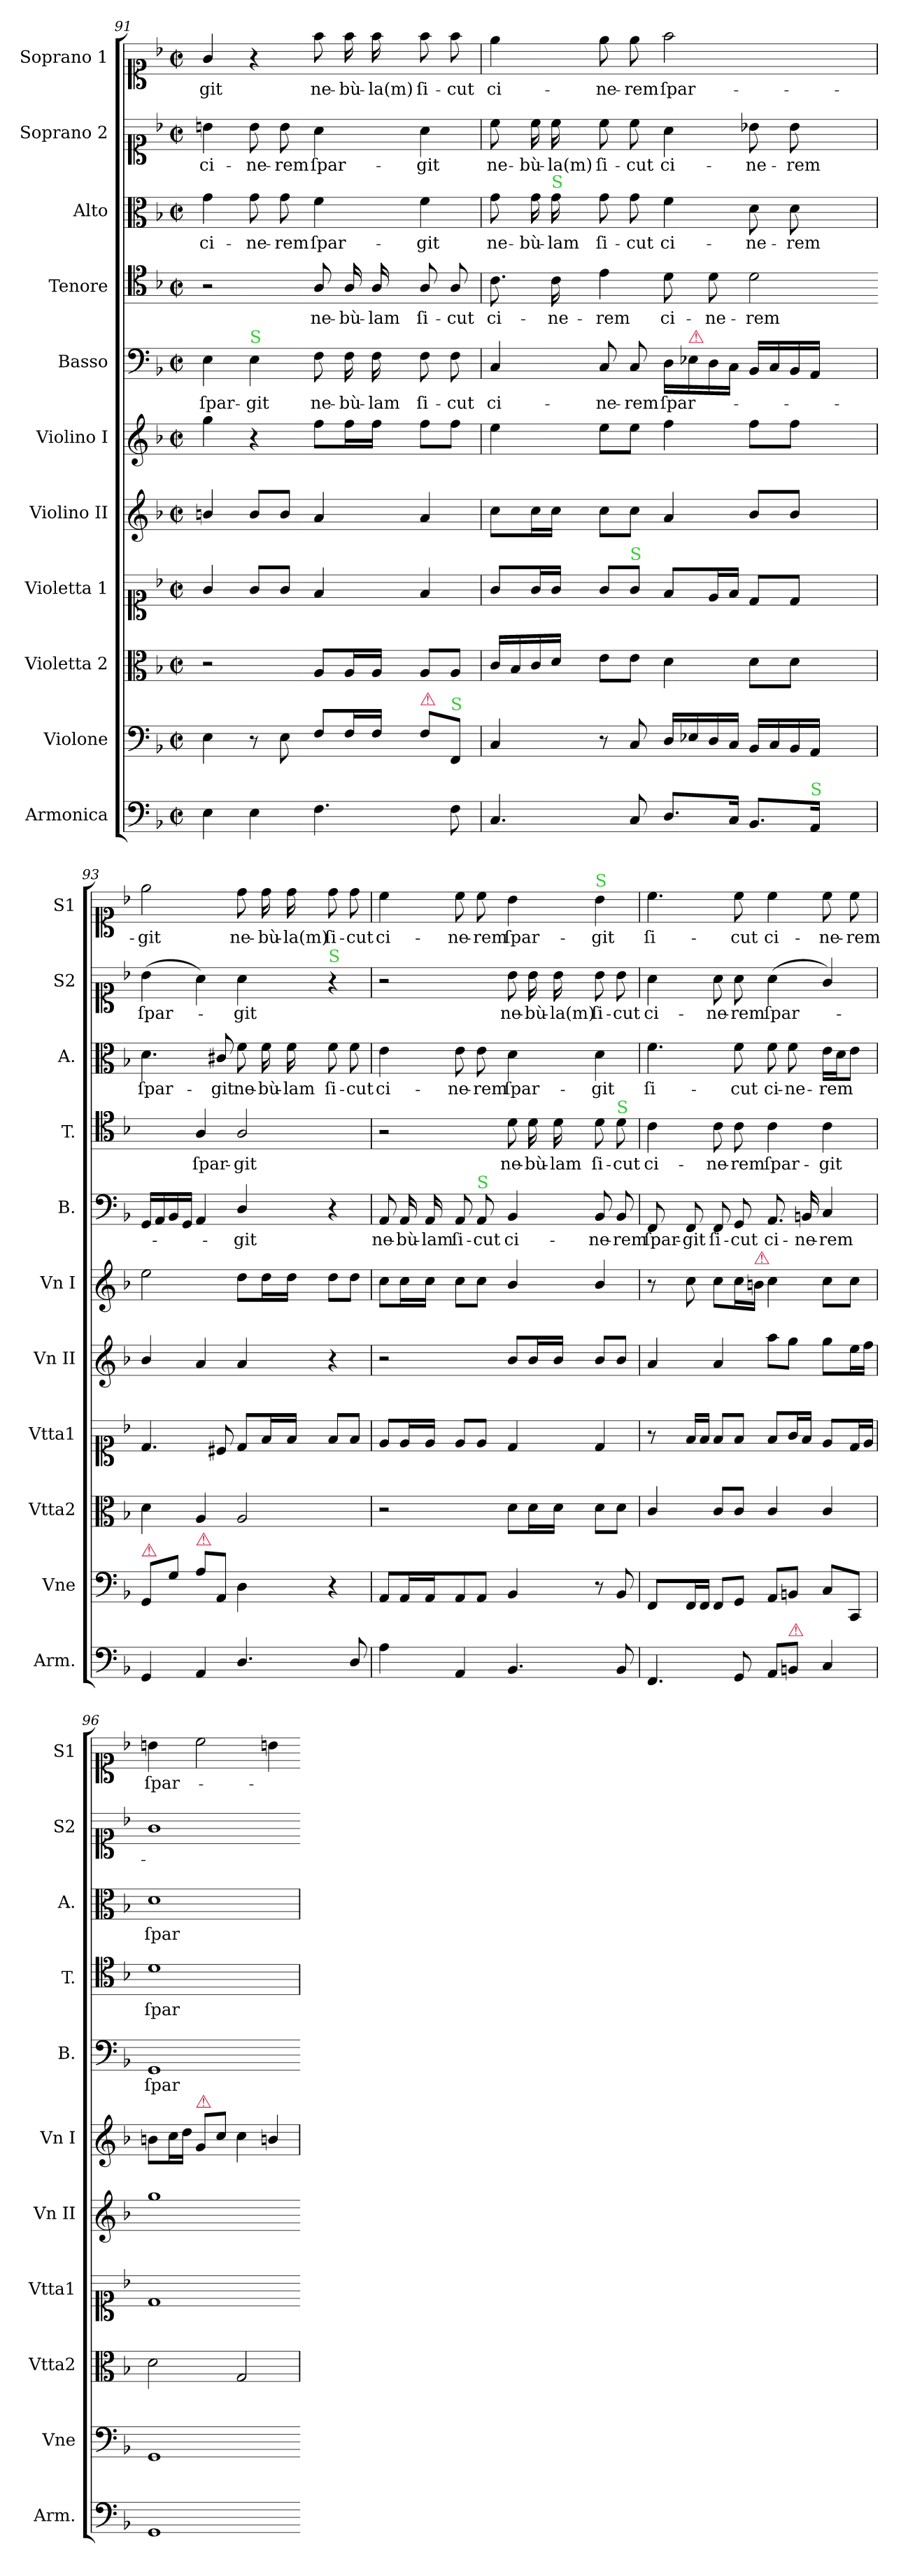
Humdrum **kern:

**kern	**kern	**kern	**kern	**kern	**kern	**kern	**text	**kern	**text	**kern	**text	**kern	**text	**kern	**text
*part11	*part10	*part9	*part8	*part7	*part6	*part5	*part5	*part4	*part4	*part3	*part3	*part2	*part2	*part1	*part1
*staff11	*staff10	*staff9	*staff8	*staff7	*staff6	*staff5	*staff5	*staff4	*staff4	*staff3	*staff3	*staff2	*staff2	*staff1	*staff1
*I"Armonica	*I"Violone	*I"Violetta 2	*I"Violetta 1	*I"Violino II	*I"Violino I	*I"Basso	*	*I"Tenore	*	*I"Alto	*	*I"Soprano 2	*	*I"Soprano 1	*
*I'Arm.	*I'Vne	*I'Vtta2	*I'Vtta1	*I'Vn II	*I'Vn I	*I'B.	*	*I'T.	*	*I'A.	*	*I'S2	*	*I'S1	*
*clefF4	*clefF4	*clefC3	*clefC1	*clefG2	*clefG2	*clefF4	*	*clefC4	*	*clefC3	*	*clefC1	*	*clefC1	*
*k[b-]	*k[b-]	*k[b-]	*k[b-]	*k[b-]	*k[b-]	*k[b-]	*	*k[b-]	*	*k[b-]	*	*k[b-]	*	*k[b-]	*
*F:	*F:	*F:	*F:	*F:	*F:	*F:	*	*F:	*	*F:	*	*F:	*	*F:	*
*M2/2	*M2/2	*M2/2	*M2/2	*M2/2	*M2/2	*M2/2	*	*M2/2	*	*M2/2	*	*M2/2	*	*M2/2	*
*met(c|)	*met(c|)	*met(c|)	*met(c|)	*met(c|)	*met(c|)	*met(c|)	*	*met(c|)	*	*met(c|)	*	*met(c|)	*	*met(c|)	*
=91	=91	=91	=91	=91	=91	=91	=91	=91	=91	=91	=91	=91	=91	=91	=91
4E\	4E\	2r	4g/	4bn/	4gg\	4E\	ſpar-	2r	.	4g\	ci-	4bn\	ci-	4g/	-git
!	!	!	!	!	!	!LO:TX:a:color=limegreen:t=S	!	!	!	!	!	!	!	!	!
4E\	8r	.	8g/L	8b/L	4r	4E\	-git	.	.	8g\	-ne-	8b\	-ne-	4r	.
.	8E\	.	8g/J	8b/J	.	.	.	.	.	8g\	-rem	8b\	-rem	.	.
4.F\	8F/L	8A/L	4f/	4a/	8ff\L	8F\	ne-	8A/	ne-	4f\	ſpar-	4a\	ſpar-	8ff\	ne-
.	16F/L	16A/L	.	.	16ff\L	16F\	-bù-	16A/	-bù-	.	.	.	.	16ff\	-bù-
.	16F/JJ	16A/JJ	.	.	16ff\JJ	16F\	-lam	16A/	-lam	.	.	.	.	16ff\	-la(m)
!	!LO:TX:a:color=crimson:t=⚠	!	!	!	!	!	!	!	!	!	!	!	!	!	!
.	8F\L	8A/L	4f/	4a/	8ff\L	8F\	ſi-	8A/	ſi-	4f\	-git	4a\	-git	8ff\	ſi-
!	!LO:TX:a:color=limegreen:t=S	!	!	!	!	!	!	!	!	!	!	!	!	!	!
8F\	8FF/J	8A/J	.	.	8ff\J	8F\	-cut	8A/	-cut	.	.	.	.	8ff\	-cut
=92	=92	=92	=92	=92	=92	=92	=92	=92	=92	=92	=92	=92	=92	=92	=92
4.C/	4C/	16c/LL	8g/L	8cc\L	4ee\	4C/	ci-	8.c\	ci-	8g\	ne-	8cc\	ne-	4ee\	ci-
.	.	16B-/	.	.	.	.	.	.	.	.	.	.	.	.	.
.	.	16c/	16g/L	16cc\L	.	.	.	.	.	16g\	-bù-	16cc\	-bù-	.	.
!	!	!	!	!	!	!	!	!	!	!LO:TX:a:color=limegreen:t=S	!	!	!	!	!
.	.	16d/JJ	16g/JJ	16cc\JJ	.	.	.	16c\	-ne-	16g\	-lam	16cc\	-la(m)	.	.
.	8r	8e\L	8g/L	8cc\L	8ee\L	8C/	-ne-	4e\	-rem	8g\	ſi-	8cc\	ſi-	8ee\	-ne-
!	!	!	!LO:TX:a:color=limegreen:t=S	!	!	!	!	!	!	!	!	!	!	!	!
8C/	8C/	8e\J	8g/J	8cc\J	8ee\J	8C/	-rem	.	.	8g\	-cut	8cc\	-cut	8ee\	-rem
8.D/L	16D/LL	4d\	8f/L	4a/	4ff\	16D\LL	ſpar-	8d\	ci-	4f\	ci-	4a\	ci-	2ff\	ſpar-
!	!	!	!	!	!	!LO:TX:a:color=crimson:t=⚠	!	!	!	!	!	!	!	!	!
.	16E-X/	.	.	.	.	16E-X\	.	.	.	.	.	.	.	.	.
.	16D/	.	16e/L	.	.	16D\	.	8d\	-ne-	.	.	.	.	.	.
16C/Jk	16C/JJ	.	16f/JJ	.	.	16C\JJ	.	.	.	.	.	.	.	.	.
8.BB-/L	16BB-/LL	8d\L	8d/L	8b-/L	8ff\L	16BB-/LL	.	2d\	-rem	8d\	-ne-	8b-X\	-ne-	.	.
.	16C/	.	.	.	.	16C/	.	.	.	.	.	.	.	.	.
.	16BB-/	8d\J	8d/J	8b-/J	8ff\J	16BB-/	.	.	.	8d\	-rem	8b-\	-rem	.	.
!LO:TX:a:color=limegreen:t=S	!	!	!	!	!	!	!	!	!	!	!	!	!	!	!
16AA/Jk	16AA/JJ	.	.	.	.	16AA/JJ	.	.	.	.	.	.	.	.	.
4ryy	4ryy	4ryy	4ryy	4ryy	4ryy	4ryy	.	.	.	4ryy	.	4ryy	.	4ryy	.
=93	=93	=93	=93	=93	=93	=93	=93	=93-	=93	=93	=93	=93	=93	=93	=93
!	!LO:TX:a:color=crimson:t=⚠	!	!	!	!	!	!	!	!	!	!	!	!	!	!
4GG/	8GG/L	4d\	4.d/	4b-/	2ee\	16GG/LL	.	4ryy	.	4.d\	ſpar-	(4b-\	ſpar-	2ee\	-git
.	.	.	.	.	.	16AA/	.	.	.	.	.	.	.	.	.
.	8G\J	.	.	.	.	16BB-/	.	.	.	.	.	.	.	.	.
.	.	.	.	.	.	16GG/JJ	.	.	.	.	.	.	.	.	.
!	!LO:TX:a:color=crimson:t=⚠	!	!	!	!	!	!	!	!	!	!	!	!	!	!
4AA/	8A\L	4A/	.	4a/	.	4AA/	.	4A/	ſpar-	.	.	4a\)	.	.	.
.	8AA/J	.	8c#X/	.	.	.	.	.	.	8c#X/	-git	.	.	.	.
!	!	!	!	!	!	!	!	!	!	!	!LO:LY:i	!	!	!	!
4.D/	4D\	2A/	8d/L	4a/	8dd\L	4D/	-git	2A/	-git	8f\	ne-	4a\	-git	8dd\	ne-
!	!	!	!	!	!	!	!	!	!	!	!LO:LY:i	!	!	!	!
.	.	.	16f/L	.	16dd\L	.	.	.	.	16f\	-bù-	.	.	16dd\	-bù-
!	!	!	!	!	!	!	!	!	!	!	!LO:LY:i	!	!	!	!
.	.	.	16f/JJ	.	16dd\JJ	.	.	.	.	16f\	-lam	.	.	16dd\	-la(m)
!	!	!	!	!	!	!	!	!	!	!	!	!LO:TX:a:color=limegreen:t=S	!	!	!
!	!	!	!	!	!	!	!	!	!	!	!LO:LY:i	!	!	!	!
.	4r	.	8f/L	4r	8dd\L	4r	.	.	.	8f\	ſi-	4r	.	8dd\	ſi-
!	!	!	!	!	!	!	!	!	!	!	!LO:LY:i	!	!	!	!
8D/	.	.	8f/J	.	8dd\J	.	.	.	.	8f\	-cut	.	.	8dd\	-cut
=94	=94	=94	=94	=94	=94	=94	=94	=94	=94	=94	=94	=94	=94	=94	=94
!	!	!	!	!	!	!	!	!	!	!	!LO:LY:i	!	!	!	!
4A\	8AA/L	2r	8e/L	2r	8cc\L	8AA/	ne-	2r	.	4e\	ci-	2r	.	4cc\	ci-
.	16AA/L	.	16e/L	.	16cc\L	16AA/	-bù-	.	.	.	.	.	.	.	.
.	16AA/J	.	16e/JJ	.	16cc\JJ	16AA/	-lam	.	.	.	.	.	.	.	.
!	!	!	!	!	!	!	!	!	!	!	!LO:LY:i	!	!	!	!
4AA/	8AA/	.	8e/L	.	8cc\L	8AA/	ſi-	.	.	8e\	-ne-	.	.	8cc\	-ne-
!	!	!	!	!	!	!LO:TX:a:color=limegreen:t=S	!	!	!	!	!	!	!	!	!
!	!	!	!	!	!	!	!	!	!	!	!LO:LY:i	!	!	!	!
.	8AA/J	.	8e/J	.	8cc\J	8AA/	-cut	.	.	8e\	-rem	.	.	8cc\	-rem
!	!	!	!	!	!	!	!	!	!	!	!LO:LY:i	!	!	!	!
4.BB-/	4BB-/	8d\L	4d/	8b-/L	4b-/	4BB-/	ci-	8d\	ne-	4d\	ſpar-	8b-\	ne-	4b-\	ſpar-
.	.	16d\L	.	16b-/L	.	.	.	16d\	-bù-	.	.	16b-\	-bù-	.	.
.	.	16d\JJ	.	16b-/JJ	.	.	.	16d\	-lam	.	.	16b-\	-la(m)	.	.
!	!	!	!	!	!	!	!	!	!	!	!	!	!	!LO:TX:a:color=limegreen:t=S	!
!	!	!	!	!	!	!	!	!	!	!	!LO:LY:i	!	!	!	!
.	8r	8d\L	4d/	8b-/L	4b-/	8BB-/	-ne-	8d\	ſi-	4d\	-git	8b-\	ſi-	4b-\	-git
!	!	!	!	!	!	!	!	!LO:TX:a:color=limegreen:t=S	!	!	!	!	!	!	!
8BB-/	8BB-/	8d\J	.	8b-/J	.	8BB-/	-rem	8d\	-cut	.	.	8b-\	-cut	.	.
=95	=95	=95	=95	=95	=95	=95	=95	=95	=95	=95	=95	=95	=95	=95	=95
4.FF/	8FF/L	4c/	8r	4a/	8r	8FF/	ſpar-	4c\	ci-	4.f\	ſi-	4a\	ci-	4.cc\	ſi-
.	16FF/L	.	16f/LL	.	8cc\	8FF/	-git	.	.	.	.	.	.	.	.
.	16FF/JJ	.	16f/JJ	.	.	.	.	.	.	.	.	.	.	.	.
.	8FF/L	8c/L	8f/L	4a/	8cc\L	8FF/	ſi-	8c\	-ne-	.	.	8a\	-ne-	.	.
8GG/	8GG/J	8c/J	8f/J	.	16cc\L	8GG/	-cut	8c\	-rem	8f\	-cut	8a\	-rem	8cc\	-cut
!	!	!	!	!	!LO:TX:a:color=crimson:t=⚠	!	!	!	!	!	!	!	!	!	!
.	.	.	.	.	16bn\JJ	.	.	.	.	.	.	.	.	.	.
8AA/L	8AA/L	4c/	8f/L	8aa\L	4cc\	8.AA/	ci-	4c\	ſpar-	8f\	ci-	(4a\	ſpar-	4cc\	ci-
!LO:TX:a:color=crimson:t=⚠	!	!	!	!	!	!	!	!	!	!	!	!	!	!	!
8BBn/J	8BBn/J	.	16g/L	8gg\J	.	.	.	.	.	8f\	-ne-	.	.	.	.
.	.	.	16f/JJ	.	.	16BBn/	-ne-	.	.	.	.	.	.	.	.
4C/	8C/L	4c/	8e/L	8gg\L	8cc\L	4C/	-rem	4c\	-git	16e\LL	-rem	4g/)	.	8cc\	-ne-
.	.	.	.	.	.	.	.	.	.	16d\J	.	.	.	.	.
.	8CC/J	.	16d/L	16ee\L	8cc\J	.	.	.	.	8e\J	.	.	.	8cc\	-rem
.	.	.	16e/JJ	16ff\JJ	.	.	.	.	.	.	.	.	.	.	.
=96	=96	=96	=96	=96	=96	=96	=96	=96	=96	=96	=96	=96	=96	=96	=96
1GG/	1GG/	2d\	1d/	1gg\	8bn\L	1GG/	ſpar-	1d\	ſpar-	1d\	ſpar-	1g\	.	4bn\	ſpar-
.	.	.	.	.	16cc\L	.	.	.	.	.	.	.	.	.	.
.	.	.	.	.	16dd\JJ	.	.	.	.	.	.	.	.	.	.
!	!	!	!	!	!LO:TX:a:color=crimson:t=⚠	!	!	!	!	!	!	!	!	!	!
.	.	.	.	.	8g/L	.	.	.	.	.	.	.	.	2cc\	.
.	.	.	.	.	8cc\J	.	.	.	.	.	.	.	.	.	.
.	.	2G/	.	.	4cc\	.	.	.	.	.	.	.	.	.	.
.	.	.	.	.	4bn/	.	.	.	.	.	.	.	.	4bn\	.
=-	=-	=	=-	=-	=	=-	=-	=	=-	=	=-	=-	=-	=-	=-
*-	*-	*-	*-	*-	*-	*-	*-	*-	*-	*-	*-	*-	*-	*-	*-
